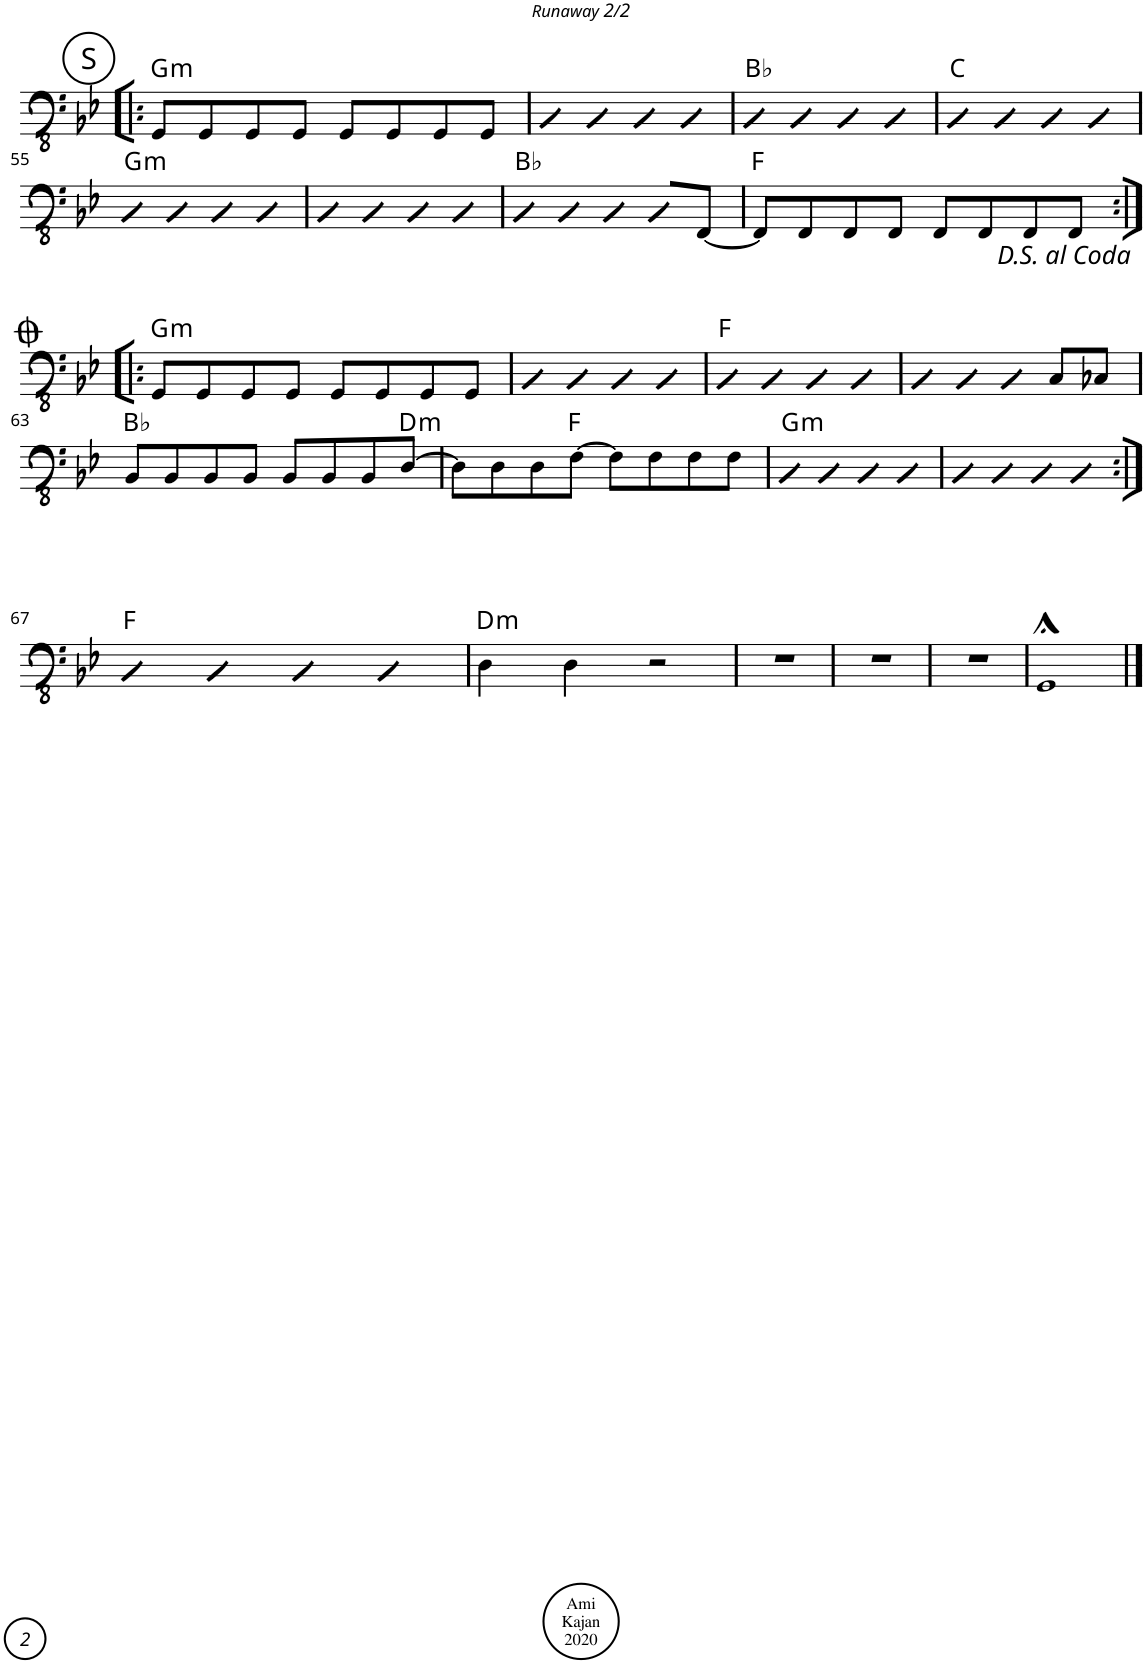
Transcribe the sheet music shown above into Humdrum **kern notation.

**kern	**harte
*part1	*part1
*staff1	*
*I"Akustinen basso	*
*I'Basso	*
!!LO:PB:g=z
*clefFv4	*
*k[b-e-]	*
!!LO:REH:place=s1:a:cj:enc=circle:fs=14:t=S
=51!|:	=51!|:
!	!LO:H:kt=m
8GGG/L	G:min
8GGG/	.
8GGG/	.
8GGG/J	.
8GGG/L	.
8GGG/	.
8GGG/	.
8GGG/J	.
=52	=52
4CC	.
4CC	.
4CC	.
4CC	.
=53	=53
4CC	Bb:maj
4CC	.
4CC	.
4CC	.
=54	=54
4CC	C:maj
4CC	.
4CC	.
4CC	.
!!LO:LB:g=z
=55	=55
!	!LO:H:kt=m
4CC	G:min
4CC	.
4CC	.
4CC	.
=56	=56
4CC	.
4CC	.
4CC	.
4CC	.
=57	=57
4CC	Bb:maj
4CC	.
4CC	.
8CCL	.
[8FFF/J	.
=58	=58
8FFF/L]	F:maj
8FFF/	.
8FFF/	.
8FFF/J	.
8FFF/L	.
8FFF/	.
8FFF/	.
8FFF/J	.
!!LO:LB:g=z
=59:|!|:	=59:|!|:
!	!LO:H:kt=m
8GGG/L	G:min
8GGG/	.
8GGG/	.
8GGG/J	.
8GGG/L	.
8GGG/	.
8GGG/	.
8GGG/J	.
=60	=60
4CC	.
4CC	.
4CC	.
4CC	.
=61	=61
4CC	F:maj
4CC	.
4CC	.
4CC	.
=62	=62
4CC	.
4CC	.
4CC	.
8CC/L	.
8CC-X/J	.
!!LO:LB:g=z
=63	=63
8BBB-/L	Bb:maj
8BBB-/	.
8BBB-/	.
8BBB-/J	.
8BBB-/L	.
8BBB-/	.
8BBB-/	.
!	!LO:H:kt=m
[8DD/J	D:min
=64	=64
8DD\L]	.
8DD\	.
8DD\	.
[8FF\J	F:maj
8FF\L]	.
8FF\	.
8FF\	.
8FF\J	.
=65	=65
!	!LO:H:kt=m
4CC	G:min
4CC	.
4CC	.
4CC	.
=66	=66
4CC	.
4CC	.
4CC	.
4CC	.
!!LO:LB:g=z
=67:|!	=67:|!
4CC	F:maj
4CC	.
4CC	.
4CC	.
=68	=68
!	!LO:H:kt=m
4DD\	D:min
4DD\	.
2r	.
=69	=69
1r	.
=70	=70
1r	.
=71	=71
1r	.
=72	=72
1GGG;<	.
==	==
*-	*-
